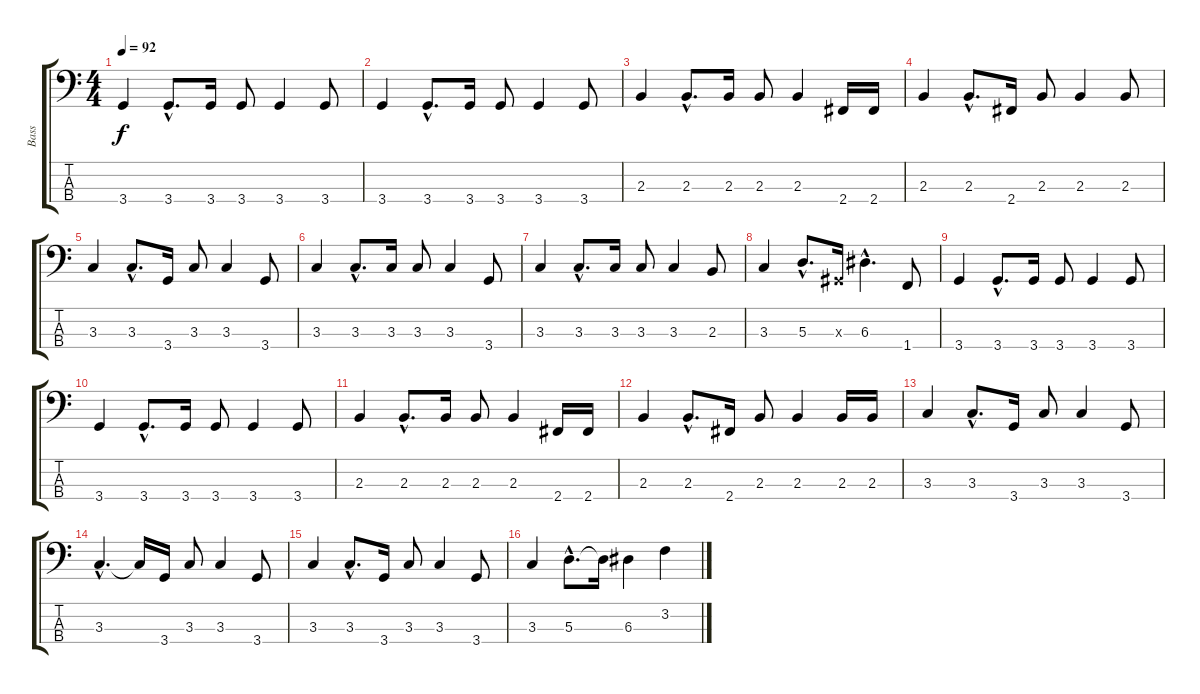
\track ("Bass" "Bass") {instrument electricbassfinger}
\staff {score tabs}
\tuning (G2 D2 A1 E1) {hide}
\ts (4 4)
\tempo 92
\clef f4
\ks c
3.4.4{dy f instrument electricbassfinger} 3.4{hac}.8{d} 3.4.16 3.4.8 3.4.4 3.4.8 |
3.4.4 3.4{hac}.8{d} 3.4.16 3.4.8 3.4.4 3.4.8 |
2.3.4 2.3{hac}.8{d} 2.3.16 2.3.8 2.3.4 2.4.16 2.4.16 |
2.3.4 2.3{hac}.8{d} 2.4.16 2.3.8 2.3.4 2.3.8 |
3.3.4 3.3{hac}.8{d} 3.4.16 3.3.8 3.3.4 3.4.8 |
3.3.4 3.3{hac}.8{d} 3.3.16 3.3.8 3.3.4 3.4.8 |
3.3.4 3.3{hac}.8{d} 3.3.16 3.3.8 3.3.4 2.3.8 |
3.3.4 5.3{hac}.8{d} -1.3{x}.16 6.3{hac}.4{d} 1.4.8 |
3.4.4 3.4{hac}.8{d} 3.4.16 3.4.8 3.4.4 3.4.8 |
3.4.4 3.4{hac}.8{d} 3.4.16 3.4.8 3.4.4 3.4.8 |
2.3.4 2.3{hac}.8{d} 2.3.16 2.3.8 2.3.4 2.4.16 2.4.16 |
2.3.4 2.3{hac}.8{d} 2.4.16 2.3.8 2.3.4 2.3.16 2.3.16 |
3.3.4 3.3{hac}.8{d} 3.4.16 3.3.8 3.3.4 3.4.8 |
3.3{hac}.4{d} 3.3{t}.16 3.4.16 3.3.8 3.3.4 3.4.8 |
3.3.4 3.3{hac}.8{d} 3.4.16 3.3.8 3.3.4 3.4.8 |
3.3.4 5.3{hac}.8{d} 5.3{t}.16 6.3.4 3.2.4
